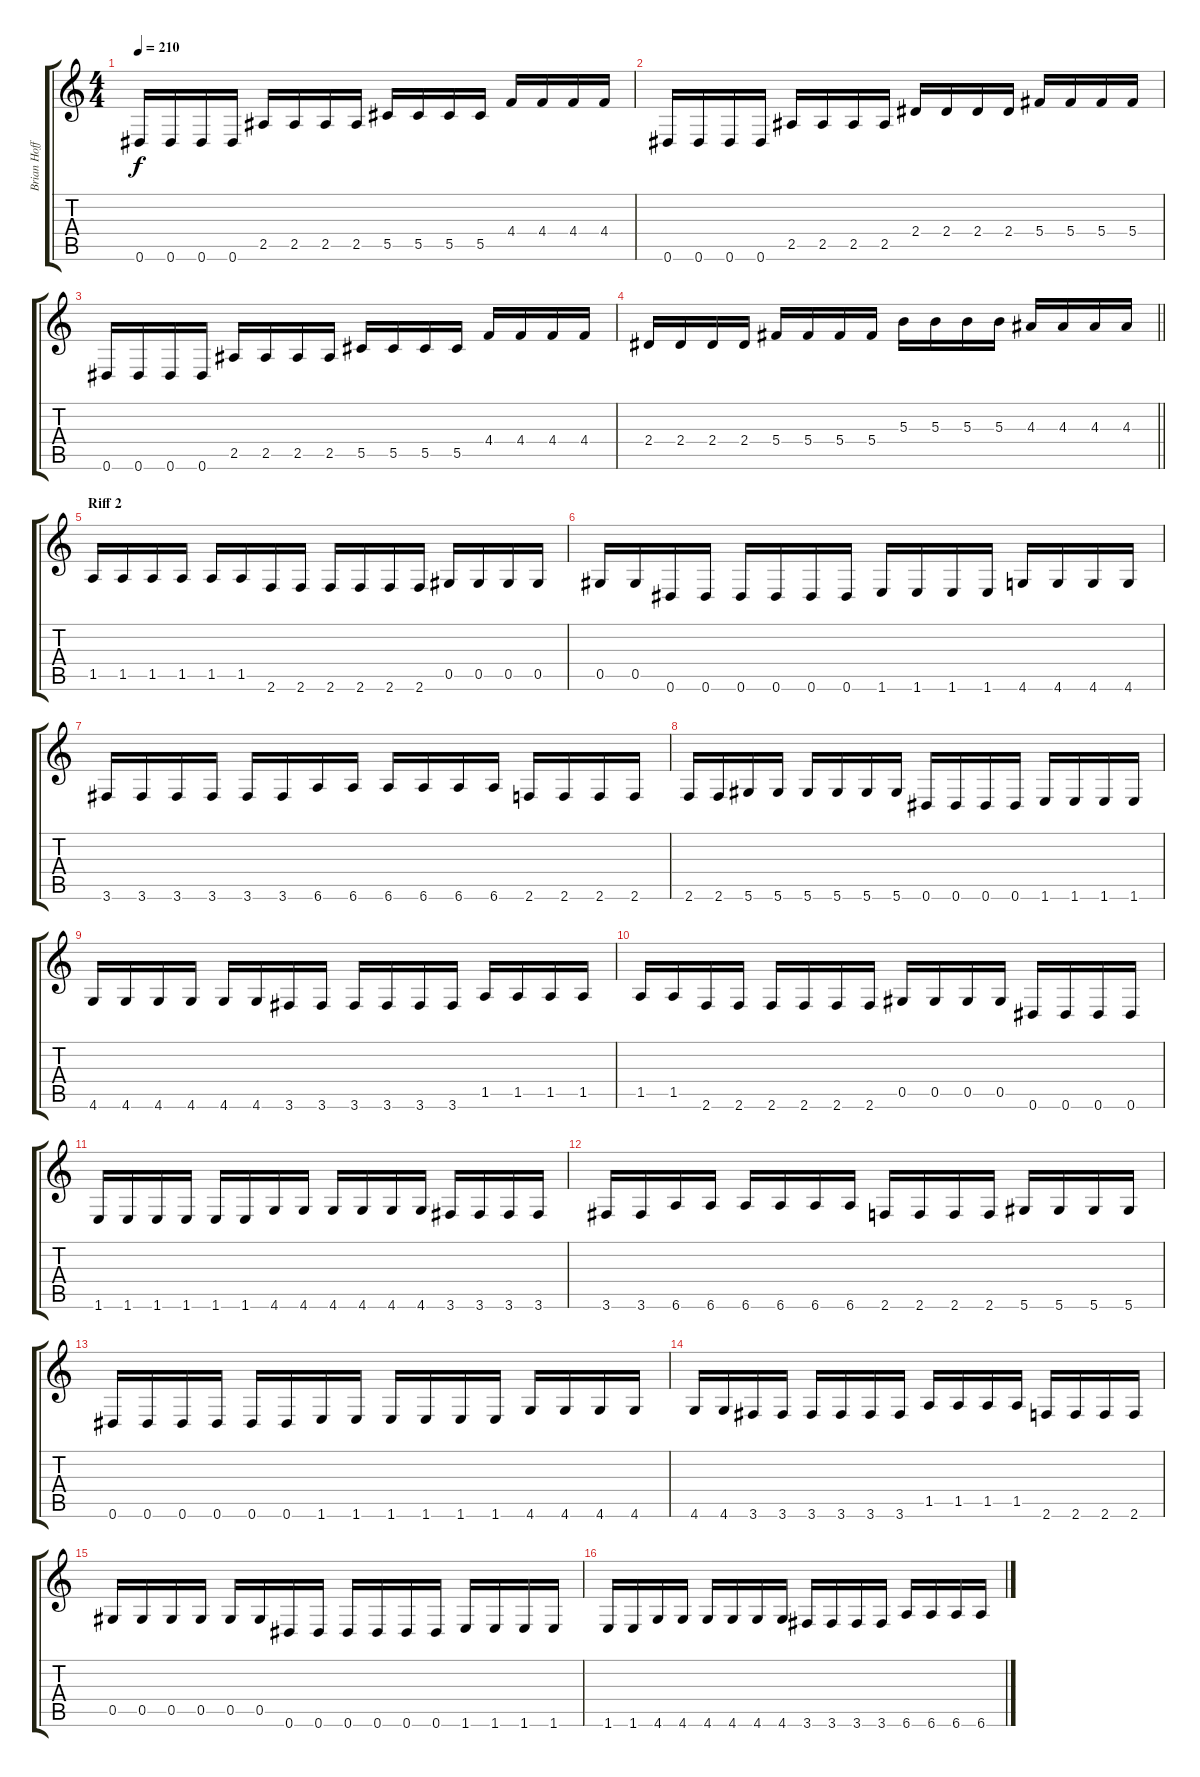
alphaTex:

\track ("Brian Hoffman" "Brian Hoff") {instrument distortionguitar}
\staff {score tabs}
\tuning (Eb4 Bb3 Gb3 Db3 Ab2 Eb2) {hide}
\ts (4 4)
\tempo 210
\clef g2
\ks c
0.6.16{dy f} 0.6.16 0.6.16 0.6.16 2.5.16 2.5.16 2.5.16 2.5.16 5.5.16 5.5.16 5.5.16 5.5.16 4.4.16 4.4.16 4.4.16 4.4.16 |
0.6.16 0.6.16 0.6.16 0.6.16 2.5.16 2.5.16 2.5.16 2.5.16 2.4.16 2.4.16 2.4.16 2.4.16 5.4.16 5.4.16 5.4.16 5.4.16 |
0.6.16 0.6.16 0.6.16 0.6.16 2.5.16 2.5.16 2.5.16 2.5.16 5.5.16 5.5.16 5.5.16 5.5.16 4.4.16 4.4.16 4.4.16 4.4.16 |
\barLineRight lightlight
2.4.16 2.4.16 2.4.16 2.4.16 5.4.16 5.4.16 5.4.16 5.4.16 5.3.16 5.3.16 5.3.16 5.3.16 4.3.16 4.3.16 4.3.16 4.3.16 |
\section ("" "Riff 2")
1.5.16 1.5.16 1.5.16 1.5.16 1.5.16 1.5.16 2.6.16 2.6.16 2.6.16 2.6.16 2.6.16 2.6.16 0.5.16 0.5.16 0.5.16 0.5.16 |
0.5.16 0.5.16 0.6.16 0.6.16 0.6.16 0.6.16 0.6.16 0.6.16 1.6.16 1.6.16 1.6.16 1.6.16 4.6.16 4.6.16 4.6.16 4.6.16 |
3.6.16 3.6.16 3.6.16 3.6.16 3.6.16 3.6.16 6.6.16 6.6.16 6.6.16 6.6.16 6.6.16 6.6.16 2.6.16 2.6.16 2.6.16 2.6.16 |
2.6.16 2.6.16 5.6.16 5.6.16 5.6.16 5.6.16 5.6.16 5.6.16 0.6.16 0.6.16 0.6.16 0.6.16 1.6.16 1.6.16 1.6.16 1.6.16 |
4.6.16 4.6.16 4.6.16 4.6.16 4.6.16 4.6.16 3.6.16 3.6.16 3.6.16 3.6.16 3.6.16 3.6.16 1.5.16 1.5.16 1.5.16 1.5.16 |
1.5.16 1.5.16 2.6.16 2.6.16 2.6.16 2.6.16 2.6.16 2.6.16 0.5.16 0.5.16 0.5.16 0.5.16 0.6.16 0.6.16 0.6.16 0.6.16 |
1.6.16 1.6.16 1.6.16 1.6.16 1.6.16 1.6.16 4.6.16 4.6.16 4.6.16 4.6.16 4.6.16 4.6.16 3.6.16 3.6.16 3.6.16 3.6.16 |
3.6.16 3.6.16 6.6.16 6.6.16 6.6.16 6.6.16 6.6.16 6.6.16 2.6.16 2.6.16 2.6.16 2.6.16 5.6.16 5.6.16 5.6.16 5.6.16 |
0.6.16 0.6.16 0.6.16 0.6.16 0.6.16 0.6.16 1.6.16 1.6.16 1.6.16 1.6.16 1.6.16 1.6.16 4.6.16 4.6.16 4.6.16 4.6.16 |
4.6.16 4.6.16 3.6.16 3.6.16 3.6.16 3.6.16 3.6.16 3.6.16 1.5.16 1.5.16 1.5.16 1.5.16 2.6.16 2.6.16 2.6.16 2.6.16 |
0.5.16 0.5.16 0.5.16 0.5.16 0.5.16 0.5.16 0.6.16 0.6.16 0.6.16 0.6.16 0.6.16 0.6.16 1.6.16 1.6.16 1.6.16 1.6.16 |
1.6.16 1.6.16 4.6.16 4.6.16 4.6.16 4.6.16 4.6.16 4.6.16 3.6.16 3.6.16 3.6.16 3.6.16 6.6.16 6.6.16 6.6.16 6.6.16
